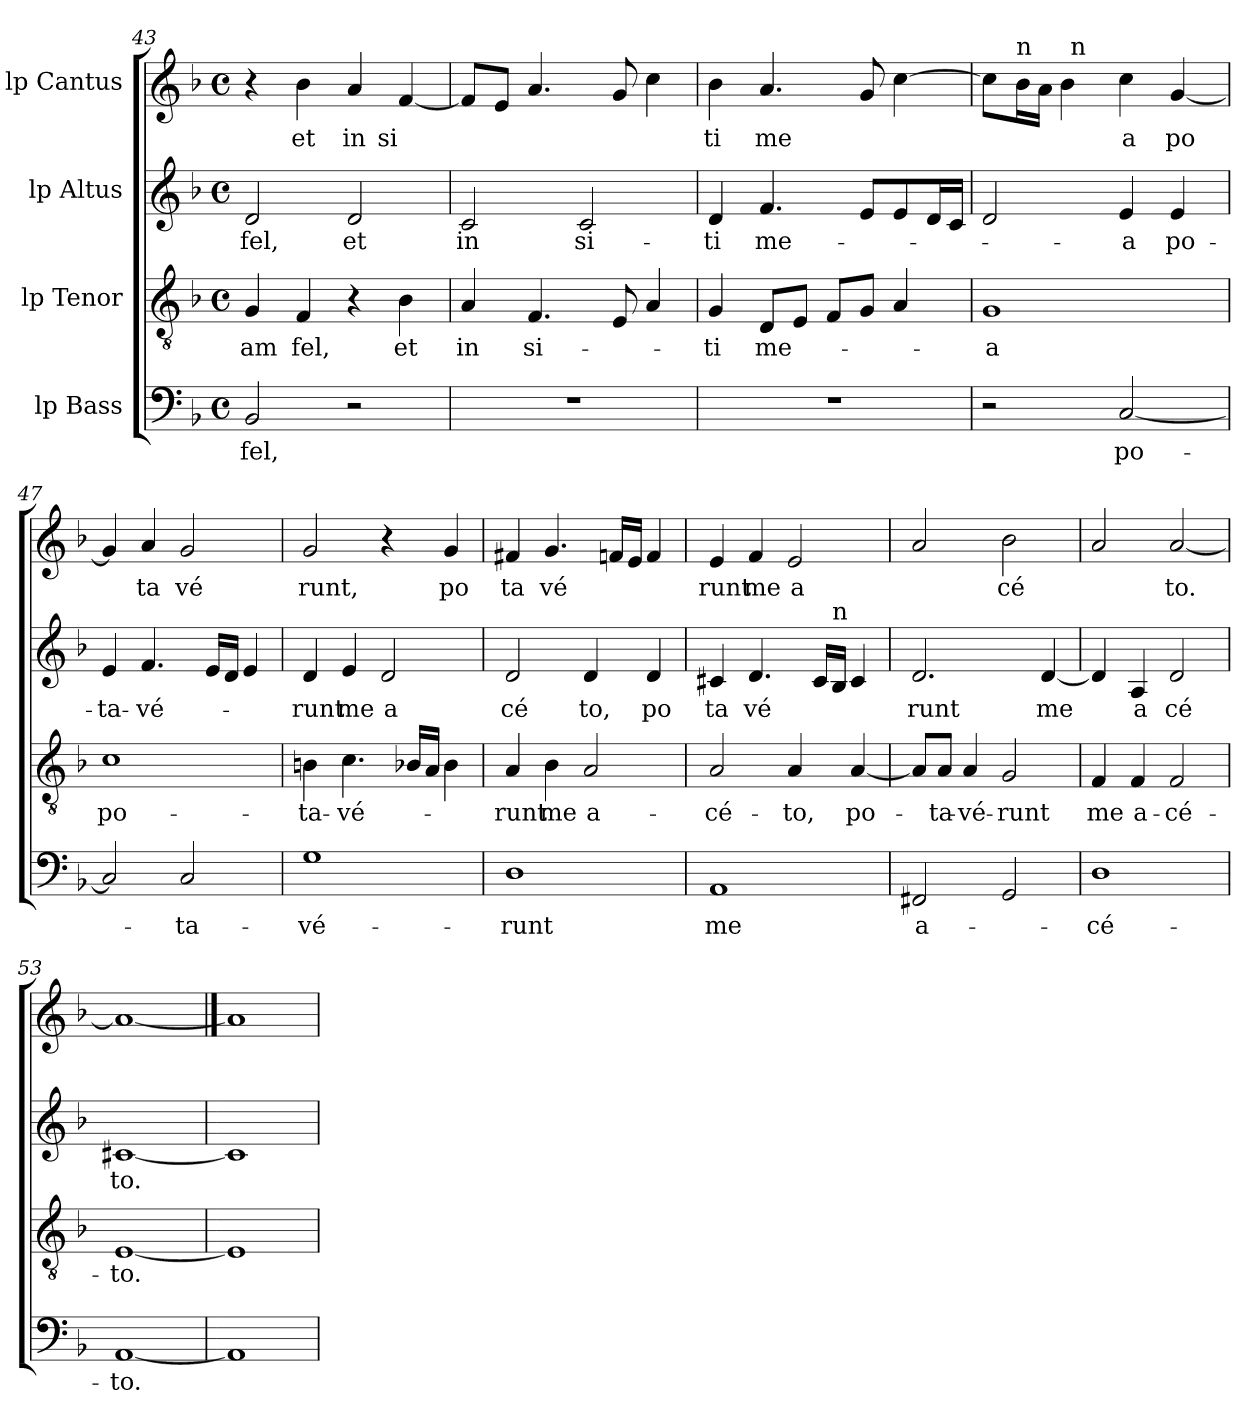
**kern	**text	**kern	**text	**kern	**text	**kern	**text
*part4	*part4	*part3	*part3	*part2	*part2	*part1	*part1
*staff4	*staff4	*staff3	*staff3	*staff2	*staff2	*staff1	*staff1
*I"lp Bass	*	*I"lp Tenor	*	*I"lp Altus	*	*I"lp Cantus	*
*clefF4	*	*clefGv2	*	*clefG2	*	*clefG2	*
*k[b-]	*	*k[b-]	*	*k[b-]	*	*k[b-]	*
*F:	*	*F:	*	*F:	*	*F:	*
*M4/4	*	*M4/4	*	*M4/4	*	*M4/4	*
*met(c)	*	*met(c)	*	*met(c)	*	*met(c)	*
=43	=43	=43	=43	=43	=43	=43	=43
!	!LO:LY:b:cj	!	!LO:LY:b:cj	!	!LO:LY:b:cj	!	!
2BB-/	fel,	4G/	-am	2d/	fel,	4r	.
!	!	!	!LO:LY:b:cj	!	!	!	!LO:LY:b:cj
.	.	4F/	fel,	.	.	4b-\	et
!	!	!	!	!	!LO:LY:b:cj	!	!LO:LY:b:cj
2r	.	4r	.	2d/	et	4a/	in
!	!	!	!LO:LY:b:cj	!	!	!	!LO:LY:b:cj
.	.	4B-\	et	.	.	[<4f/	si
=44	=44	=44	=44	=44	=44	=44	=44
!	!	!	!LO:LY:b:cj	!	!LO:LY:b:cj	!	!
1r	.	4A/	in	2c/	in	8f/L]	.
.	.	.	.	.	.	8e/J	.
!	!	!	!LO:LY:b:cj	!	!	!	!
.	.	4.F/	si-	.	.	4.a/	.
!	!	!	!	!	!LO:LY:b:cj	!	!
.	.	.	.	2c/	si-	.	.
.	.	8E/	.	.	.	8g/	.
.	.	4A/	.	.	.	4cc\	.
=45	=45	=45	=45	=45	=45	=45	=45
!	!	!	!LO:LY:b:cj	!	!LO:LY:b:cj	!	!LO:LY:b:cj
1r	.	4G/	-ti	4d/	-ti	4b-\	ti
!	!	!	!LO:LY:b	!	!LO:LY:b	!	!LO:LY:b
.	.	8D/L	me-	4.f/	me-	4.a/	me
.	.	8E/J	.	.	.	.	.
.	.	8F/L	.	.	.	.	.
.	.	8G/J	.	8e/L	.	8g/	.
.	.	4A/	.	8e/	.	[>4cc\	.
.	.	.	.	16d/	.	.	.
.	.	.	.	16c/J	.	.	.
=46	=46	=46	=46	=46	=46	=46	=46
!	!	!	!LO:LY:b:cj	!	!	!	!
*	*	*	*	*	*	*^	*
2r	.	1G	-a	2d/	.	8cc\L]	4ryy	.
!	!	!	!	!	!	!LO:TX:a:t=n	!	!
.	.	.	.	.	.	16b-\	.	.
.	.	.	.	.	.	16a\J	.	.
.	.	.	.	.	.	4b-\	64ryy	.
!	!	!	!	!	!	!	!LO:TX:a:t=n	!
.	.	.	.	.	.	.	2ryy	.
!	!LO:LY:b:cj	!	!	!	!LO:LY:b:cj	!	!	!LO:LY:b:cj
[<2C/	po-	.	.	4e/	-a	4cc\	.	a
!	!	!	!	!	!LO:LY:b:cj	!	!	!LO:LY:b:cj
.	.	.	.	4e/	po-	[<4g/	.	po
.	.	.	.	.	.	.	8...ryy	.
=47	=47	=47	=47	=47	=47	=47	=47	=47
!	!	!	!LO:LY:b:cj	!	!LO:LY:b:cj	!	!	!
*	*	*	*	*	*	*v	*v	*
2C/]	.	1c	po-	4e/	-ta-	4g/]	.
!	!	!	!	!	!LO:LY:b:cj	!	!LO:LY:b:cj
.	.	.	.	4.f/	-vé-	4a/	ta
!	!LO:LY:b:cj	!	!	!	!	!	!LO:LY:b:cj
2C/	-ta-	.	.	.	.	2g/	vé
.	.	.	.	16e/L	.	.	.
.	.	.	.	16d/J	.	.	.
.	.	.	.	4e/	.	.	.
!!LO:LB:g=z
=48	=48	=48	=48	=48	=48	=48	=48
!	!LO:LY:b:cj	!	!LO:LY:b:cj	!	!LO:LY:b:cj	!	!LO:LY:b:cj
1G	-vé-	4Bn\	-ta-	4d/	-runt	2g/	runt,
!	!	!	!LO:LY:b:cj	!	!LO:LY:b:cj	!	!
.	.	4.c\	-vé-	4e/	me	.	.
!	!	!	!	!	!LO:LY:b:cj	!	!
.	.	.	.	2d/	a	4r	.
.	.	16B-X/L	.	.	.	.	.
.	.	16A/J	.	.	.	.	.
!	!	!	!	!	!	!	!LO:LY:b:cj
.	.	4B-\	.	.	.	4g/	po
=49	=49	=49	=49	=49	=49	=49	=49
!	!LO:LY:b:cj	!	!LO:LY:b:cj	!	!LO:LY:b:cj	!	!LO:LY:b:cj
1D	-runt	4A/	-runt	2d/	cé	4f#X/	ta
!	!	!	!LO:LY:b:cj	!	!	!	!LO:LY:b:cj
.	.	4B-\	me	.	.	4.g/	vé
!	!	!	!LO:LY:b:cj	!	!LO:LY:b:cj	!	!
.	.	2A/	a-	4d/	to,	.	.
.	.	.	.	.	.	16fn/L	.
.	.	.	.	.	.	16e/J	.
!	!	!	!	!	!LO:LY:b:cj	!	!
.	.	.	.	4d/	po	4f/	.
=50	=50	=50	=50	=50	=50	=50	=50
!	!LO:LY:b:cj	!	!LO:LY:b:cj	!	!LO:LY:b:cj	!	!LO:LY:b:cj
1AA	me	2A/	-cé-	4c#X/	ta	4e/	runt
!	!	!	!	!	!LO:LY:b:cj	!	!LO:LY:b:cj
.	.	.	.	4.d/	vé	4f/	me
!	!	!	!LO:LY:b:cj	!	!	!	!LO:LY:b:cj
.	.	4A/	-to,	.	.	2e/	a
.	.	.	.	16c#/L	.	.	.
!	!	!	!	!LO:TX:a:t=n	!	!	!
.	.	.	.	16B-/J	.	.	.
!	!	!	!LO:LY:b:cj	!	!	!	!
.	.	[<4A/	po-	4c#/	.	.	.
=51	=51	=51	=51	=51	=51	=51	=51
!	!LO:LY:b:cj	!	!	!	!LO:LY:b:cj	!	!
2FF#X/	a-	8A/L]	.	2.d/	runt	2a/	.
!	!	!	!LO:LY:b:cj	!	!	!	!
.	.	8A/J	-ta-	.	.	.	.
!	!	!	!LO:LY:b:cj	!	!	!	!
.	.	4A/	-vé-	.	.	.	.
!	!	!	!LO:LY:b:cj	!	!	!	!LO:LY:b:cj
2GG/	.	2G/	-runt	.	.	2b-\	cé
!	!	!	!	!	!LO:LY:b:cj	!	!
.	.	.	.	[<4d/	me	.	.
=52	=52	=52	=52	=52	=52	=52	=52
!	!LO:LY:b:cj	!	!LO:LY:b:cj	!	!	!	!
1D	-cé-	4F/	me	4d/]	.	2a/	.
!	!	!	!LO:LY:b:cj	!	!LO:LY:b:cj	!	!
.	.	4F/	a-	4A/	a	.	.
!	!	!	!LO:LY:b:cj	!	!LO:LY:b:cj	!	!LO:LY:b:cj
.	.	2F/	-cé-	2d/	cé	[<2a/	to.
=53	=53	=53	=53	=53	=53	=53	=53
!	!LO:LY:b:cj	!	!LO:LY:b:cj	!	!LO:LY:b:cj	!	!
[1AA	-to.	[1E	-to.	[1c#X	to.	1a_	.
=54	==54	=54	==54	=54	==54	==54	==54
1AA]	.	1E]	.	1c#]	.	1a]	.
=	=	=	=	=	=	=	=
*-	*-	*-	*-	*-	*-	*-	*-
